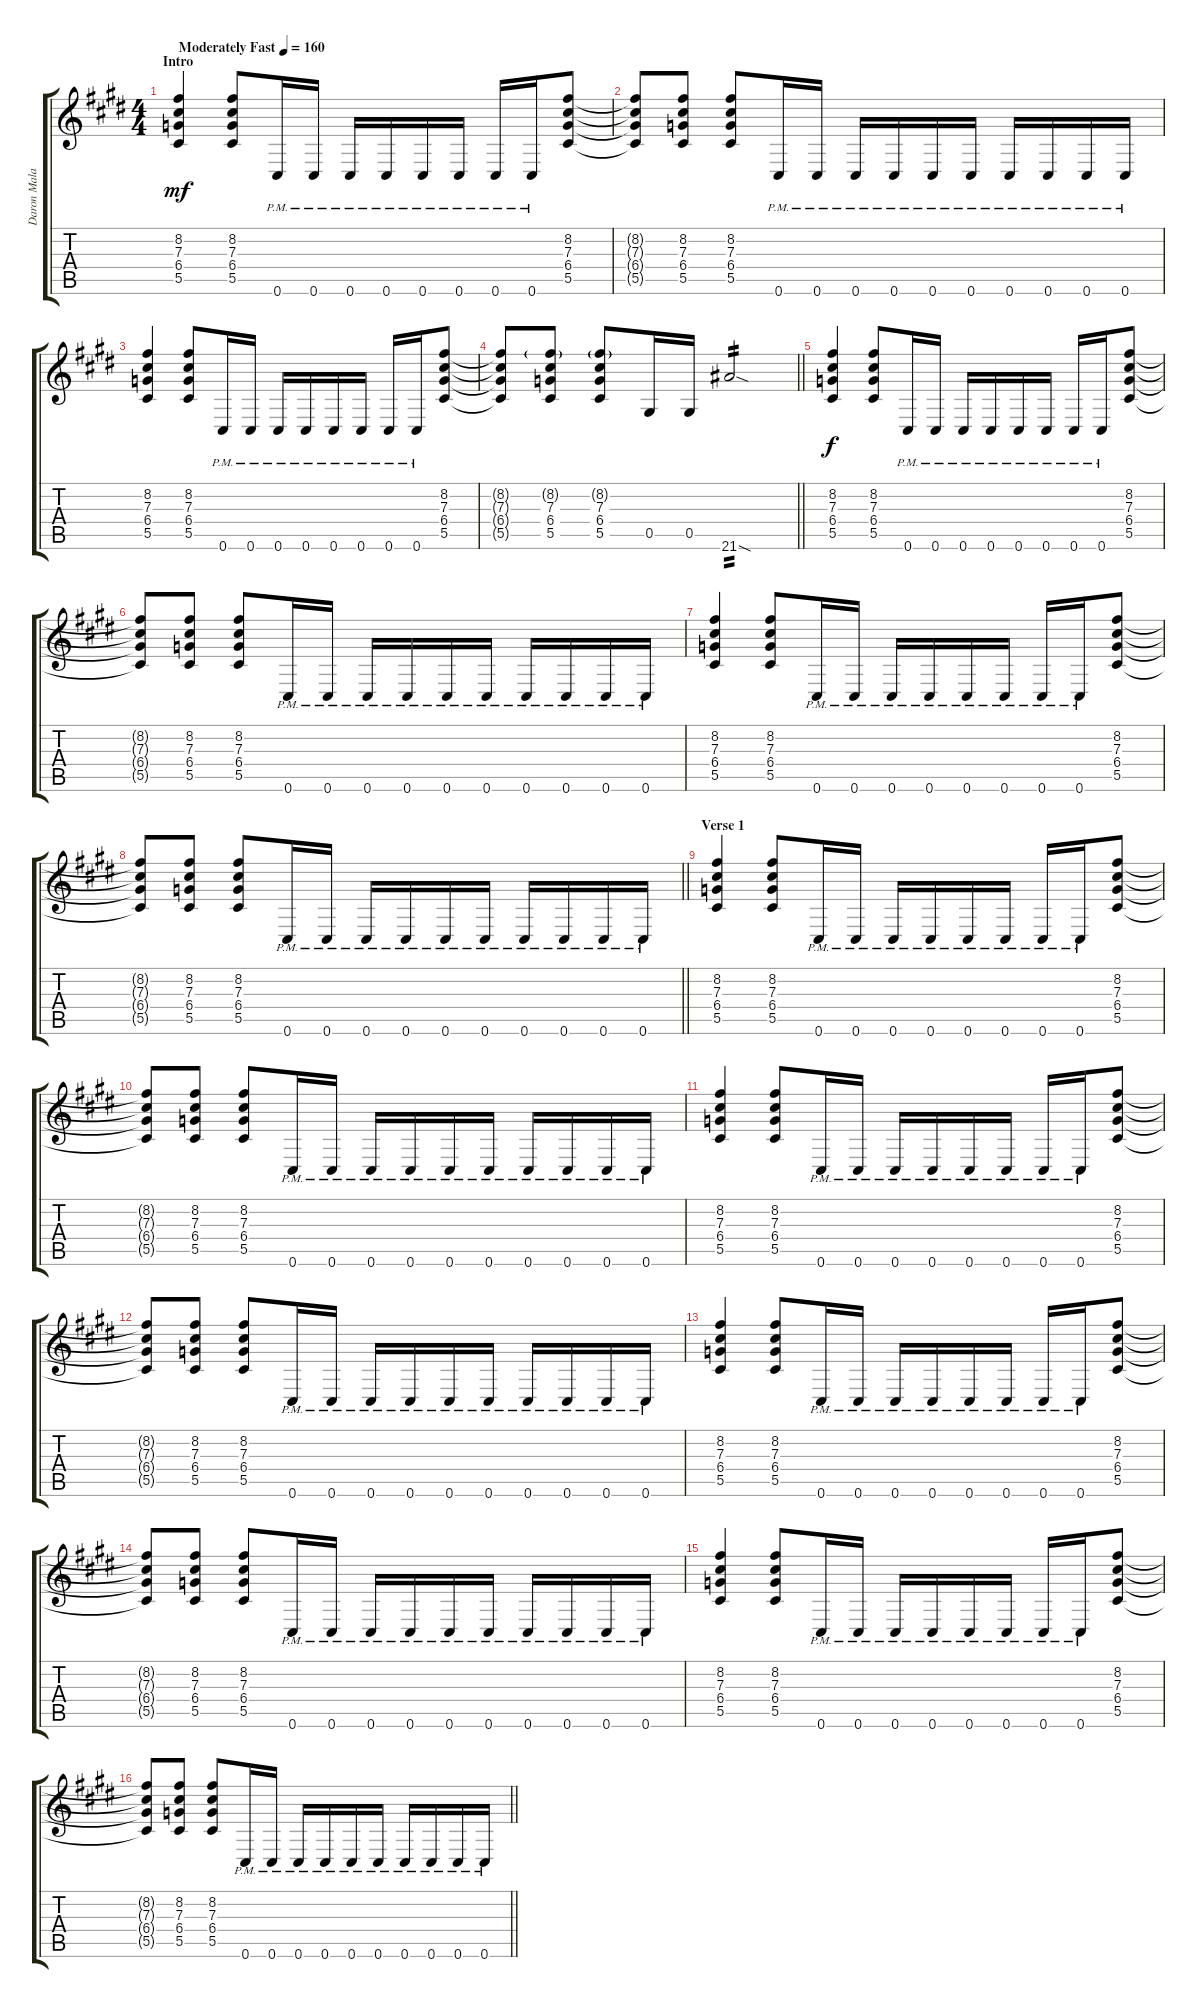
\track ("Daron Malakian [Lead Guitar]" "Daron Mala") {instrument distortionguitar}
\staff {score tabs}
\tuning (Eb4 Bb3 Gb3 Db3 Ab2 Db2) {hide}
\ts (4 4)
\section ("" "Intro")
\tempo (160 "Moderately Fast")
\clef g2
\ks c#minor
(8.2 7.3 6.4 5.5).4{dy mf instrument distortionguitar} (8.2 7.3 6.4 5.5).8 0.6{pm}.16 0.6{pm}.16 0.6{pm}.16 0.6{pm}.16 0.6{pm}.16 0.6{pm}.16 0.6{pm}.16 0.6{pm}.16 (8.2 7.3 6.4 5.5).8 |
(8.2{t} 7.3{t} 6.4{t} 5.5{t}).8 (8.2 7.3 6.4 5.5).8 (8.2 7.3 6.4 5.5).8 0.6{pm}.16 0.6{pm}.16 0.6{pm}.16 0.6{pm}.16 0.6{pm}.16 0.6{pm}.16 0.6{pm}.16 0.6{pm}.16 0.6{pm}.16 0.6{pm}.16 |
(8.2 7.3 6.4 5.5).4 (8.2 7.3 6.4 5.5).8 0.6{pm}.16 0.6{pm}.16 0.6{pm}.16 0.6{pm}.16 0.6{pm}.16 0.6{pm}.16 0.6{pm}.16 0.6{pm}.16 (8.2 7.3 6.4 5.5).8 |
\barLineRight lightlight
(8.2{t} 7.3{t} 6.4{t} 5.5{t}).8 (8.2{g} 7.3 6.4 5.5).8 (8.2{g} 7.3 6.4 5.5).8 0.5.16 0.5.16 21.6{sod}.2{tp 2} |
(8.2 7.3 6.4 5.5).4{dy f} (8.2 7.3 6.4 5.5).8 0.6{pm}.16 0.6{pm}.16 0.6{pm}.16 0.6{pm}.16 0.6{pm}.16 0.6{pm}.16 0.6{pm}.16 0.6{pm}.16 (8.2 7.3 6.4 5.5).8 |
(8.2{t} 7.3{t} 6.4{t} 5.5{t}).8 (8.2 7.3 6.4 5.5).8 (8.2 7.3 6.4 5.5).8 0.6{pm}.16 0.6{pm}.16 0.6{pm}.16 0.6{pm}.16 0.6{pm}.16 0.6{pm}.16 0.6{pm}.16 0.6{pm}.16 0.6{pm}.16 0.6{pm}.16 |
(8.2 7.3 6.4 5.5).4 (8.2 7.3 6.4 5.5).8 0.6{pm}.16 0.6{pm}.16 0.6{pm}.16 0.6{pm}.16 0.6{pm}.16 0.6{pm}.16 0.6{pm}.16 0.6{pm}.16 (8.2 7.3 6.4 5.5).8 |
\barLineRight lightlight
(8.2{t} 7.3{t} 6.4{t} 5.5{t}).8 (8.2 7.3 6.4 5.5).8 (8.2 7.3 6.4 5.5).8 0.6{pm}.16 0.6{pm}.16 0.6{pm}.16 0.6{pm}.16 0.6{pm}.16 0.6{pm}.16 0.6{pm}.16 0.6{pm}.16 0.6{pm}.16 0.6{pm}.16 |
\section ("" "Verse 1")
(8.2 7.3 6.4 5.5).4 (8.2 7.3 6.4 5.5).8 0.6{pm}.16 0.6{pm}.16 0.6{pm}.16 0.6{pm}.16 0.6{pm}.16 0.6{pm}.16 0.6{pm}.16 0.6{pm}.16 (8.2 7.3 6.4 5.5).8 |
(8.2{t} 7.3{t} 6.4{t} 5.5{t}).8 (8.2 7.3 6.4 5.5).8 (8.2 7.3 6.4 5.5).8 0.6{pm}.16 0.6{pm}.16 0.6{pm}.16 0.6{pm}.16 0.6{pm}.16 0.6{pm}.16 0.6{pm}.16 0.6{pm}.16 0.6{pm}.16 0.6{pm}.16 |
(8.2 7.3 6.4 5.5).4 (8.2 7.3 6.4 5.5).8 0.6{pm}.16 0.6{pm}.16 0.6{pm}.16 0.6{pm}.16 0.6{pm}.16 0.6{pm}.16 0.6{pm}.16 0.6{pm}.16 (8.2 7.3 6.4 5.5).8 |
(8.2{t} 7.3{t} 6.4{t} 5.5{t}).8 (8.2 7.3 6.4 5.5).8 (8.2 7.3 6.4 5.5).8 0.6{pm}.16 0.6{pm}.16 0.6{pm}.16 0.6{pm}.16 0.6{pm}.16 0.6{pm}.16 0.6{pm}.16 0.6{pm}.16 0.6{pm}.16 0.6{pm}.16 |
(8.2 7.3 6.4 5.5).4 (8.2 7.3 6.4 5.5).8 0.6{pm}.16 0.6{pm}.16 0.6{pm}.16 0.6{pm}.16 0.6{pm}.16 0.6{pm}.16 0.6{pm}.16 0.6{pm}.16 (8.2 7.3 6.4 5.5).8 |
(8.2{t} 7.3{t} 6.4{t} 5.5{t}).8 (8.2 7.3 6.4 5.5).8 (8.2 7.3 6.4 5.5).8 0.6{pm}.16 0.6{pm}.16 0.6{pm}.16 0.6{pm}.16 0.6{pm}.16 0.6{pm}.16 0.6{pm}.16 0.6{pm}.16 0.6{pm}.16 0.6{pm}.16 |
(8.2 7.3 6.4 5.5).4 (8.2 7.3 6.4 5.5).8 0.6{pm}.16 0.6{pm}.16 0.6{pm}.16 0.6{pm}.16 0.6{pm}.16 0.6{pm}.16 0.6{pm}.16 0.6{pm}.16 (8.2 7.3 6.4 5.5).8 |
\barLineRight lightlight
(8.2{t} 7.3{t} 6.4{t} 5.5{t}).8 (8.2 7.3 6.4 5.5).8 (8.2 7.3 6.4 5.5).8 0.6{pm}.16 0.6{pm}.16 0.6{pm}.16 0.6{pm}.16 0.6{pm}.16 0.6{pm}.16 0.6{pm}.16 0.6{pm}.16 0.6{pm}.16 0.6{pm}.16
